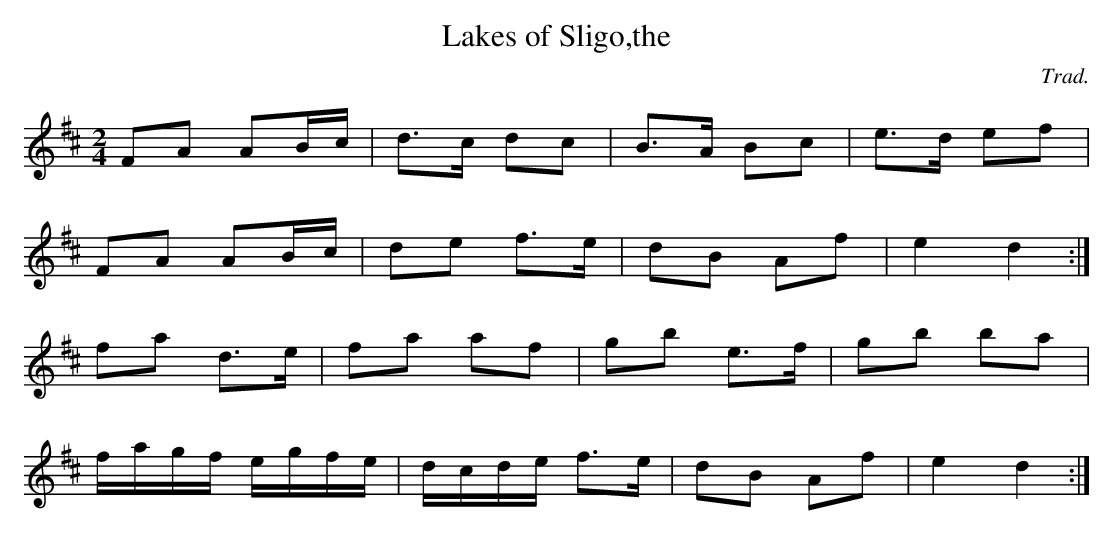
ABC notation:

X:1
T:Lakes of Sligo,the
C:Trad.
M:2/4
L:1/8
K:D
FA AB/c/|d>c dc|B>A Bc|e>d ef|
FA AB/c/|de f>e|dB Af|e2 d2:|
fa d>e|fa af|gb e>f|gb ba|
f/a/g/f/ e/g/f/e/|d/c/d/e/ f>e|dB Af|e2 d2:|
